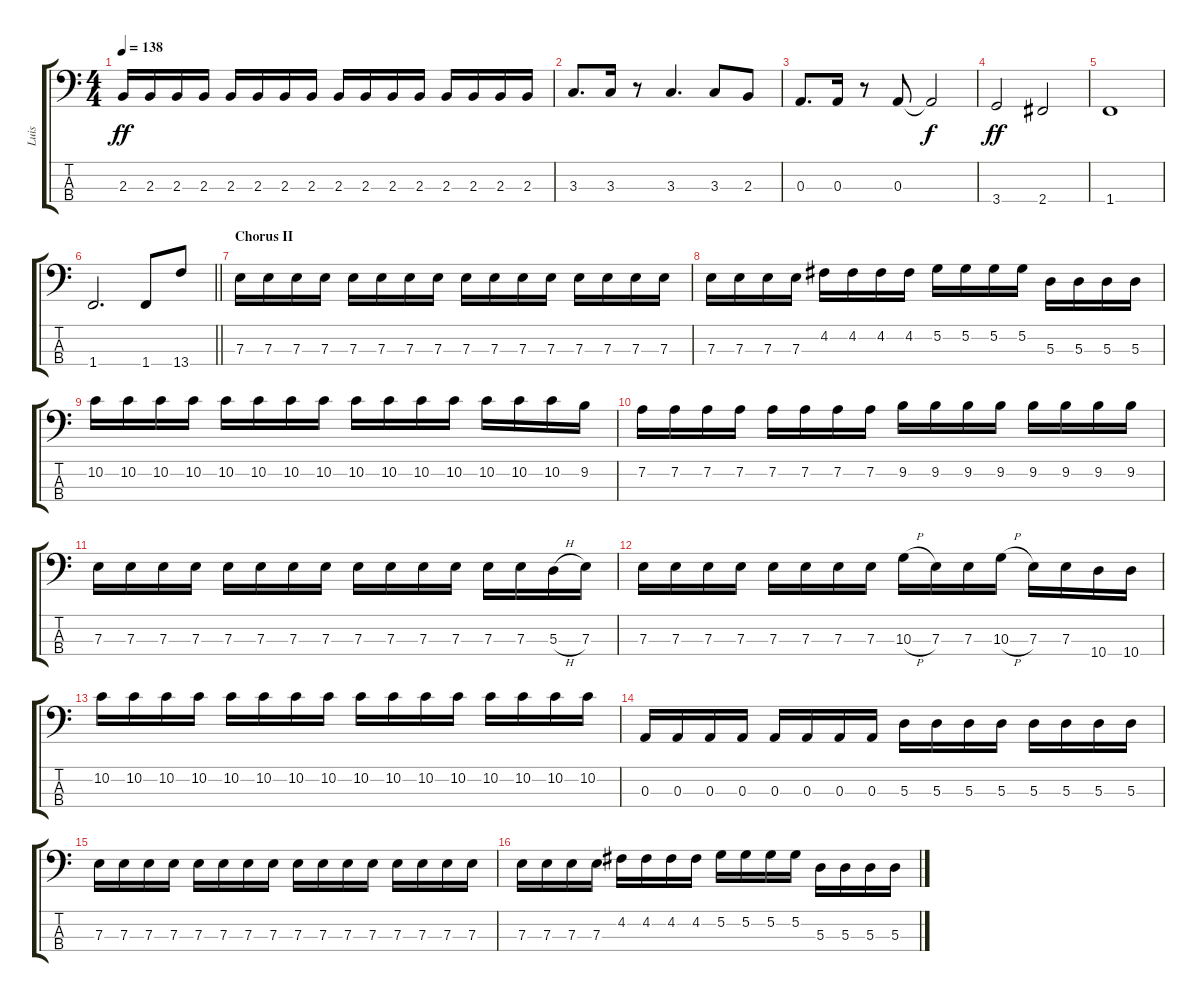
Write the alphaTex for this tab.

\track ("Luis" "Luis") {instrument electricbassfinger}
\staff {score tabs}
\tuning (G2 D2 A1 E1) {hide}
\ts (4 4)
\tempo 138
\clef f4
\ks c
2.3.16{dy ff} 2.3.16 2.3.16 2.3.16 2.3.16 2.3.16 2.3.16 2.3.16 2.3.16 2.3.16 2.3.16 2.3.16 2.3.16 2.3.16 2.3.16 2.3.16 |
3.3.8{d} 3.3.16 r.8 3.3.4{d} 3.3.8 2.3.8 |
0.3.8{d} 0.3.16 r.8 0.3.8 0.3{t}.2{dy f} |
3.4.2{dy ff} 2.4.2 |
1.4.1 |
\barLineRight lightlight
1.4.2{d} 1.4.8 13.4.8 |
\section ("" "Chorus II")
7.3.16 7.3.16 7.3.16 7.3.16 7.3.16 7.3.16 7.3.16 7.3.16 7.3.16 7.3.16 7.3.16 7.3.16 7.3.16 7.3.16 7.3.16 7.3.16 |
7.3.16 7.3.16 7.3.16 7.3.16 4.2.16 4.2.16 4.2.16 4.2.16 5.2.16 5.2.16 5.2.16 5.2.16 5.3.16 5.3.16 5.3.16 5.3.16 |
10.2.16 10.2.16 10.2.16 10.2.16 10.2.16 10.2.16 10.2.16 10.2.16 10.2.16 10.2.16 10.2.16 10.2.16 10.2.16 10.2.16 10.2.16 9.2.16 |
7.2.16 7.2.16 7.2.16 7.2.16 7.2.16 7.2.16 7.2.16 7.2.16 9.2.16 9.2.16 9.2.16 9.2.16 9.2.16 9.2.16 9.2.16 9.2.16 |
7.3.16 7.3.16 7.3.16 7.3.16 7.3.16 7.3.16 7.3.16 7.3.16 7.3.16 7.3.16 7.3.16 7.3.16 7.3.16 7.3.16 5.3{h}.16 7.3.16 |
7.3.16 7.3.16 7.3.16 7.3.16 7.3.16 7.3.16 7.3.16 7.3.16 10.3{h}.16 7.3.16 7.3.16 10.3{h}.16 7.3.16 7.3.16 10.4.16 10.4.16 |
10.2.16 10.2.16 10.2.16 10.2.16 10.2.16 10.2.16 10.2.16 10.2.16 10.2.16 10.2.16 10.2.16 10.2.16 10.2.16 10.2.16 10.2.16 10.2.16 |
0.3.16 0.3.16 0.3.16 0.3.16 0.3.16 0.3.16 0.3.16 0.3.16 5.3.16 5.3.16 5.3.16 5.3.16 5.3.16 5.3.16 5.3.16 5.3.16 |
7.3.16 7.3.16 7.3.16 7.3.16 7.3.16 7.3.16 7.3.16 7.3.16 7.3.16 7.3.16 7.3.16 7.3.16 7.3.16 7.3.16 7.3.16 7.3.16 |
7.3.16 7.3.16 7.3.16 7.3.16 4.2.16 4.2.16 4.2.16 4.2.16 5.2.16 5.2.16 5.2.16 5.2.16 5.3.16 5.3.16 5.3.16 5.3.16
